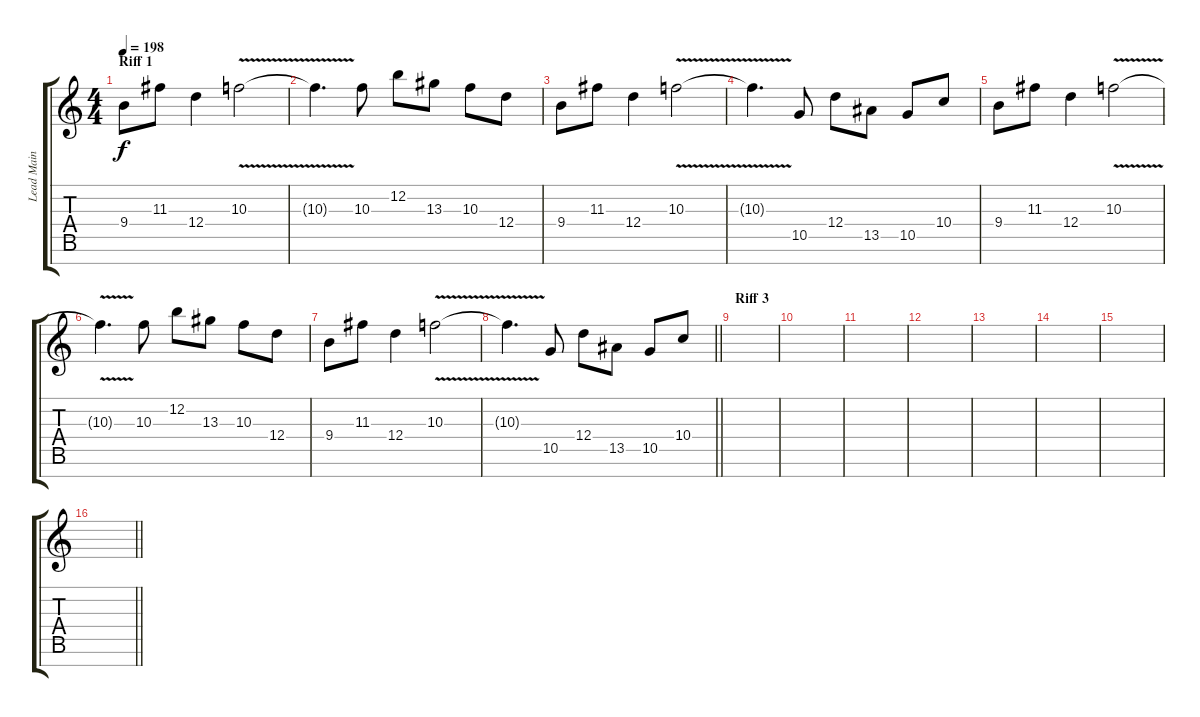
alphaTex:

\track ("Lead Main" "Lead Main") {instrument distortionguitar}
\staff {score tabs}
\tuning (E4 B3 G3 D3 A2 E2 B1) {hide}
\ts (4 4)
\section ("" "Riff 1")
\tempo 198
\clef g2
\ks c
9.4.8{dy f} 11.3.8 12.4.4 10.3{v}.2 |
10.3{t}.4{d} 10.3.8 12.2.8 13.3.8 10.3.8 12.4.8 |
9.4.8 11.3.8 12.4.4 10.3{v}.2 |
10.3{t}.4{d} 10.5.8 12.4.8 13.5.8 10.5.8 10.4.8 |
9.4.8 11.3.8 12.4.4 10.3{v}.2 |
10.3{t}.4{d} 10.3.8 12.2.8 13.3.8 10.3.8 12.4.8 |
9.4.8 11.3.8 12.4.4 10.3{v}.2 |
\barLineRight lightlight
10.3{t}.4{d} 10.5.8 12.4.8 13.5.8 10.5.8 10.4.8 |
\section ("" "Riff 3")
|
|
|
|
|
|
|
\barLineRight lightlight
